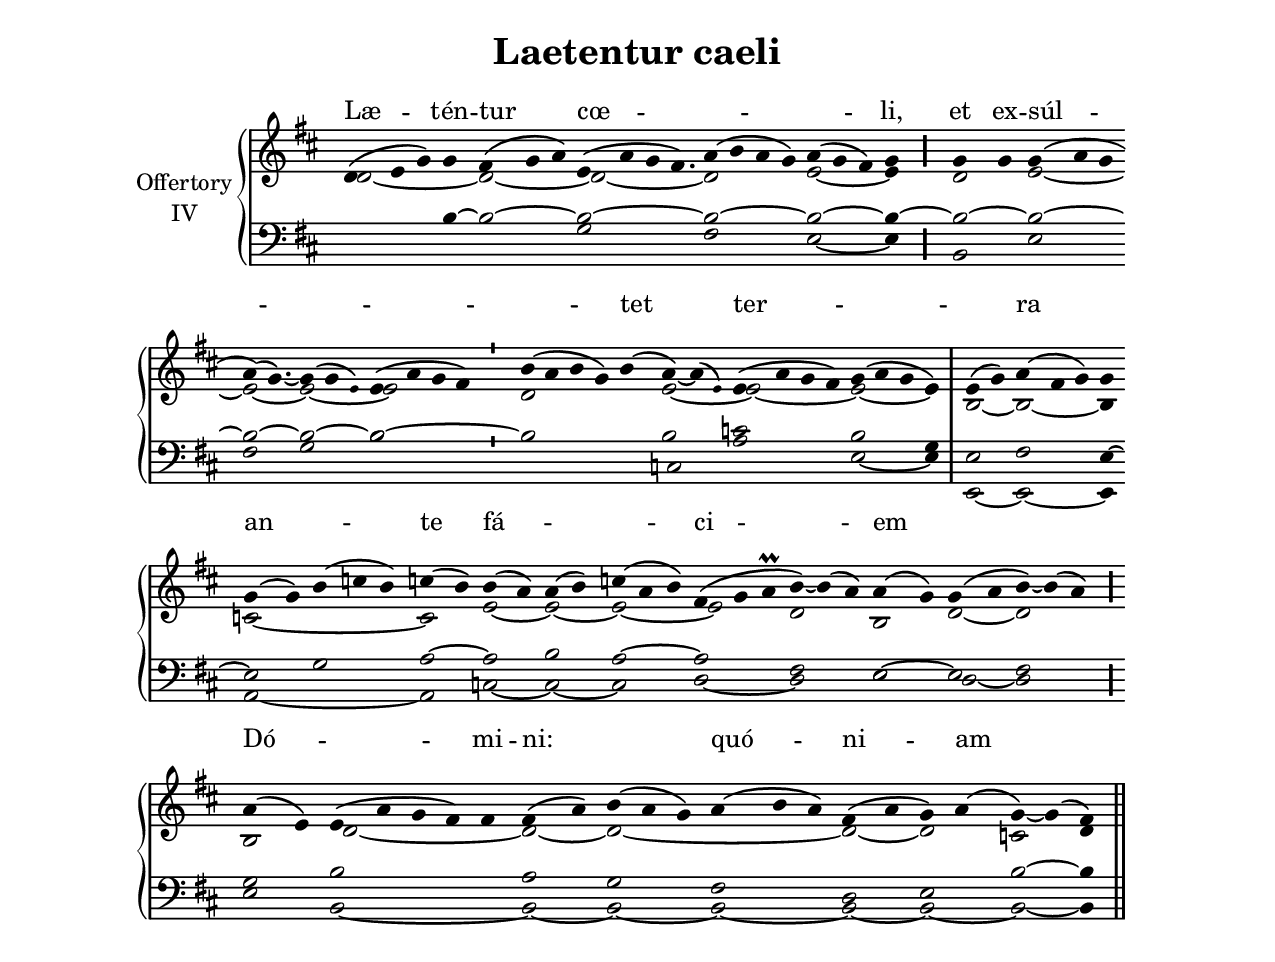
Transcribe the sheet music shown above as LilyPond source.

\version "2.18"
\include "gregorian.ly"
\include "noh2.ily"


%Page reference: page i.53
%(volume.page)

global = {
 \key fis \phrygian
 \cadenzaOn 
}

\header {
  title = \markup \center-column {"Laetentur caeli" \vspace #1 }
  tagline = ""
  composer = ""
}

\paper {
 #(include-special-characters)
  oddHeaderMarkup = \markup \fill-line {
    \line {}
    \center-column {
      \on-the-fly #first-page     " "
      \on-the-fly #not-first-page "Laetentur caeli"
    }
    \line { \on-the-fly #print-page-number-check-first \fromproperty #'page:page-number-string }
  }
  evenHeaderMarkup = \markup \fill-line {
    \line { \on-the-fly #print-page-number-check-first \fromproperty #'page:page-number-string }
    \center-column { "Laetentur caeli" }
    \line {}
  }
}

chantText = \lyricmode {
Læ -- tén -- tur cœ -- _ _ li, 
et ex -- súl -- _ _ tet ter -- _ _ ra _ 
an -- _ te fá -- _ _ ci -- em _ Dó -- _ mi -- ni: _ 
quó -- ni -- am ve -- _ _ nit. _ _ }

chantMusic = {
\tieDown  d'4 ( e'4 g'4) g'4 fis'4 ( g'4 a'4) e'4 ( a'4 g'4 fis'4.) a'4 ( b'4 a'4 g'4) a'4 ( g'4 fis'4) g'4 \divisioMaior
 g'4 g'4 g'4 ( a'4 g'4 \forceBreak
) a'4 ( g'4.) ~ g'4 ( g'4 \once \tweak #'font-size #-4 e' ) e'4 ( a'4 g'4 fis'4) \divisioMinima
 b'4 ( a'4 b'4 g'4) b'4 ( a'4) ~ a'4 ( \once \tweak #'font-size #-4 e' ) e'4 ( a'4 g'4 fis'4) g'4 ( a'4 g'4 e'4) \divisioMaxima
 e'4 ( g'4) a'4 ( fis'4 g'4) g'4 \forceBreak
  g'4 ( g'4) b'4 ( c''4 b'4) c''4 ( b'4) b'4 ( a'4) a'4 ( b'4) c''4 ( a'4 b'4) fis'4 ( g'4 a'\prall b'4) ~ b'4 ( a'4) a'4 ( g'4) g'4 ( a'4 b'4) ~ b'4 ( a'4) \divisioMaior \forceBreak

 a'4 ( e'4) e'4 ( a'4 g'4 fis'4) fis'4 fis'4 ( a'4) b'4 ( a'4 g'4) a'4 ( b'4 a'4) fis'4 ( a'4 g'4) a'4 ( g'4) ~ g'4 ( fis'4) \finalis

}

altoMusic = {
d'2*4/2 ~ d'2*3/2 ~ d'2*9/4 ~ d'2*4/2 e'2*3/2 ~ e'4 \divisioMaior
d'2 e'2*3/2 ~ e'2*5/4 ~ e'2*3/2 ~ e'2*4/2 \divisioMinima
d'2*5/2 e'2*3/2 ~ e'2*4/2 ~ e'2*3/2 ~ e'4 \divisioMaxima
b2 ~ b2*3/2 ~ b4 c'2*5/2 ~ c'2 e'2 ~ e'2 ~ e'2*3/2 ~ e'2*3/2 d'2*3/2 b2 d'2 ~ d'2*3/2 \divisioMaior
b2 d'2*5/2 ~ d'2 ~ d'2*6/2 ~ d'2 ~ d'2 c'2 d'4 \finalis
}

tenorMusic = {
r2*3/2 b4 ~ b2*3/2 ~ b2*9/4 ~ b2*4/2 ~ b2*3/2 ~ b4 ~ \divisioMaior
b2 ~ b2*3/2 ~ b2*5/4 ~ b2*3/2 ~ b2*4/2 ~ \divisioMinima
b2*5/2 c2*3/2 c'2*4/2 b2*3/2 g4 \divisioMaxima
e2 fis2*3/2 e4 ~ e2 g2*3/2 a2 ~ a2 b2 a2*3/2 ~ a2*3/2 fis2*3/2 e2 ~ e2 fis2*3/2 \divisioMaior
g2 b2*5/2 a2 g2*3/2 fis2*3/2 d2 e2 b2 ~ b4 \finalis
}

bassMusic = {
r2*7/2 g2*9/4 fis2*4/2 e2*3/2 ~ e4 \divisioMaior
b,2 e2*3/2 fis2*5/4 g2*3/2 b2*4/2 \divisioMinima
r2*5/2 b2*3/2 a2*4/2 e2*3/2 ~ e4 \divisioMaxima
e,2 ~ e,2*3/2 ~ e,4 a,2*5/2 ~ a,2 c2 ~ c2 ~ c2*3/2 d2*3/2 ~ d2*3/2 e2 d2 ~ d2*3/2 \divisioMaior
e2 b,2*5/2 ~ b,2 ~ b,2*3/2 ~ b,2*3/2 ~ b,2 ~ b,2 ~ b,2 ~ b,4 \finalis
}

voiceLines = {
\voiceLineStyle


}

\score{
  <<
    \new GrandStaff <<
      \set GrandStaff.autoBeaming = ##f
      \set GrandStaff.instrumentName = \markup \center-column {
        "Offertory"
        "IV"
      }
      \new Staff = up <<
        \new Voice = "chant" {
          \voiceOne \global \chantMusic
        }
        \new Voice {
          \voiceTwo \global \altoMusic
        }
      >>

      \new Staff = down <<
        \clef bass
        \new Voice {
          \voiceOne \global \tenorMusic
        }
        \new Voice {
          \voiceTwo \global \bassMusic
        }
	\new Voice {
        \voiceThree \global \voiceLines
        }
      >>
    >>
    \new Lyrics \lyricsto chant {
      \chantText
    }
  >>
  \layout{
  }
  \midi{
    \tempo 4 = 125
  }
}
